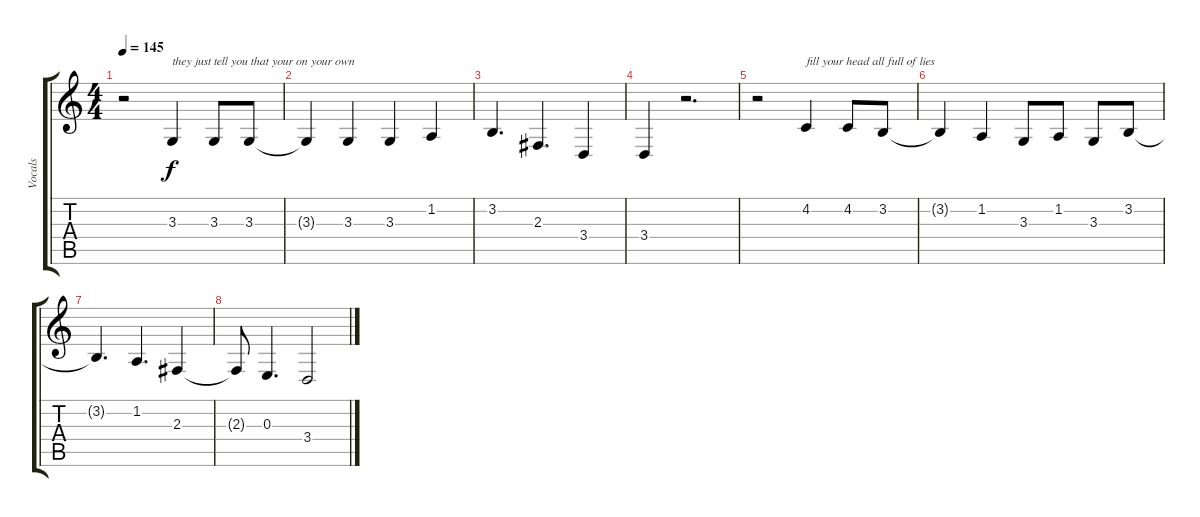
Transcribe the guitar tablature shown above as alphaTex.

\track ("Vocals" "Vocals") {instrument tenorsax}
\staff {score tabs}
\tuning (Db4 Ab3 E3 B2 Gb2 Db2) {hide}
\ts (4 4)
\tempo 145
\clef g2
\ks c
r.2{dy f} 3.3.4{txt "they just tell you that your on your own"} 3.3.8 3.3.8 |
3.3{t}.4 3.3.4 3.3.4 1.2.4 |
3.2.4{d} 2.3.4{d} 3.4.4 |
3.4.4 r.2{d} |
r.2 4.2.4{txt "fill your head all full of lies"} 4.2.8 3.2.8 |
3.2{t}.4 1.2.4 3.3.8 1.2.8 3.3.8 3.2.8 |
3.2{t}.4{d} 1.2.4{d} 2.3.4 |
2.3{t}.8 0.3.4{d} 3.4.2
